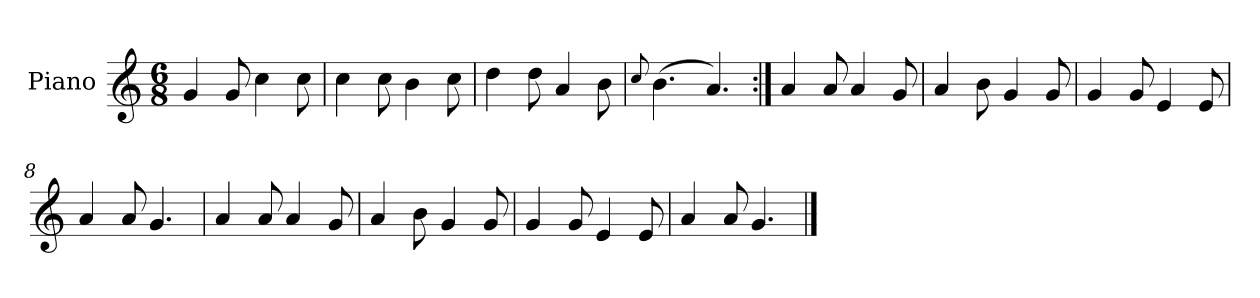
**kern
*part1
*staff1
*I"Piano
*I'Pno.
*clefG2
*k[]
*M6/8
=1
4g/
8g/
4cc\
8cc\
=2
4cc\
8cc\
4b\
8cc\
=3
4dd\
8dd\
4a/
8b\
=4
8qqcc/
(4.b\
4.a/)
=5:|!
4a/
8a/
4a/
8g/
=6
4a/
8b\
4g/
8g/
=7
4g/
8g/
4e/
8e/
=8
4a/
8a/
4.g/
!!LO:LB:g=z
=9
4a/
8a/
4a/
8g/
=10
4a/
8b\
4g/
8g/
=11
4g/
8g/
4e/
8e/
=12
4a/
8a/
4.g/
==
*-
